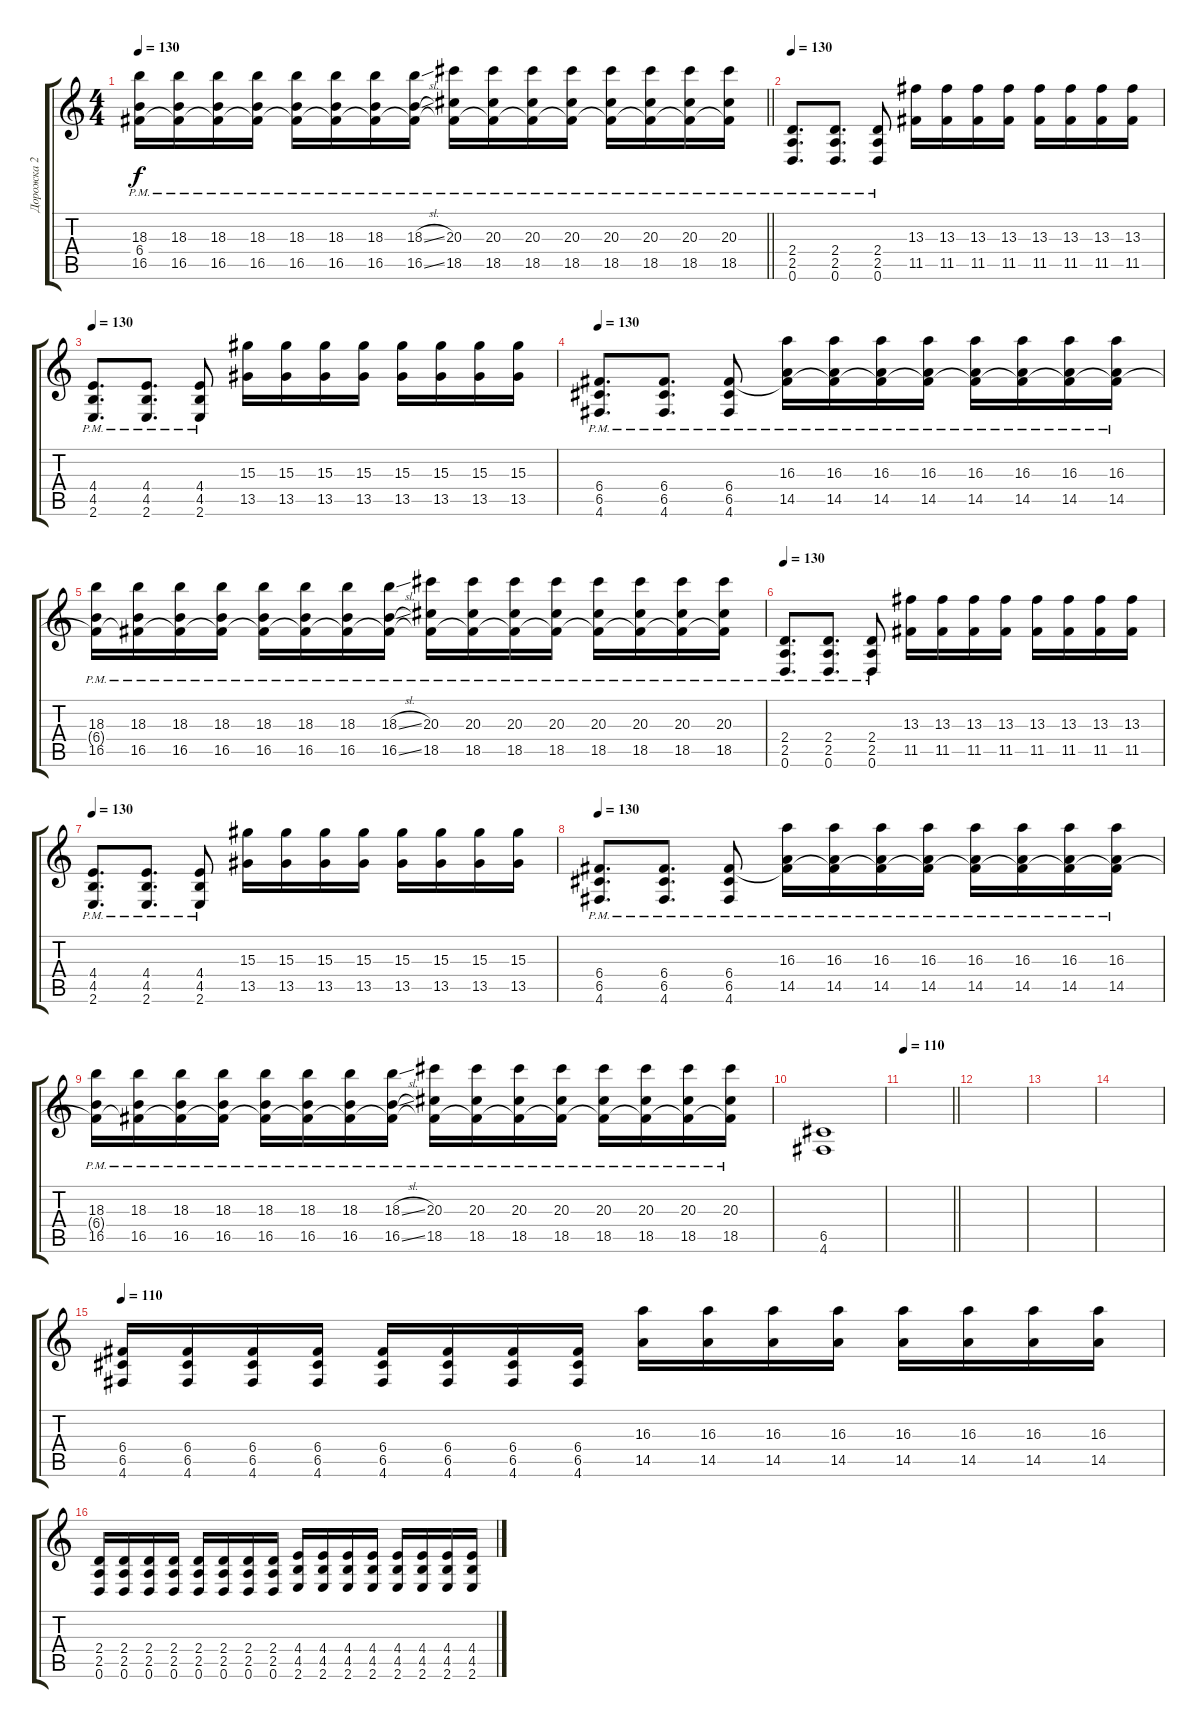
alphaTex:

\track ("Дорожка 2" "Дорожка 2") {instrument distortionguitar}
\staff {score tabs}
\tuning (D4 A3 F3 C3 G2 D2) {hide}
\ts (4 4)
\tempo 130
\clef g2
\barLineRight lightlight
\ks c
(18.3 6.4{pm t} 16.5).16{dy f} (18.3 6.4{pm t} 16.5).16 (18.3 6.4{pm t} 16.5).16 (18.3 6.4{pm t} 16.5).16 (18.3 6.4{pm t} 16.5).16 (18.3 6.4{pm t} 16.5).16 (18.3 6.4{pm t} 16.5).16 (18.3{sl} 6.4{pm t} 16.5{sl}).16 (20.3 6.4{pm t} 18.5).16 (20.3 6.4{pm t} 18.5).16 (20.3 6.4{pm t} 18.5).16 (20.3 6.4{pm t} 18.5).16 (20.3 6.4{pm t} 18.5).16 (20.3 6.4{pm t} 18.5).16 (20.3 6.4{pm t} 18.5).16 (20.3 6.4{pm t} 18.5).16 |
\tempo 130
(2.4{pm} 2.5{pm} 0.6{pm}).8{d} (2.4{pm} 2.5{pm} 0.6{pm}).8{d} (2.4{pm} 2.5{pm} 0.6{pm}).8 (13.3 11.5).16 (13.3 11.5).16 (13.3 11.5).16 (13.3 11.5).16 (13.3 11.5).16 (13.3 11.5).16 (13.3 11.5).16 (13.3 11.5).16 |
\tempo 130
(4.4{pm} 4.5{pm} 2.6{pm}).8{d} (4.4{pm} 4.5{pm} 2.6{pm}).8{d} (4.4{pm} 4.5{pm} 2.6{pm}).8 (15.3 13.5).16 (15.3 13.5).16 (15.3 13.5).16 (15.3 13.5).16 (15.3 13.5).16 (15.3 13.5).16 (15.3 13.5).16 (15.3 13.5).16 |
\tempo 130
(6.4{pm} 6.5{pm} 4.6{pm}).8{d} (6.4{pm} 6.5{pm} 4.6{pm}).8{d} (6.4{pm} 6.5{pm} 4.6{pm}).8 (16.3 6.4{pm t} 14.5).16 (16.3 6.4{pm t} 14.5).16 (16.3 6.4{pm t} 14.5).16 (16.3 6.4{pm t} 14.5).16 (16.3 6.4{pm t} 14.5).16 (16.3 6.4{pm t} 14.5).16 (16.3 6.4{pm t} 14.5).16 (16.3 6.4{pm t} 14.5).16 |
(18.3 6.4{pm t} 16.5).16 (18.3 6.4{pm t} 16.5).16 (18.3 6.4{pm t} 16.5).16 (18.3 6.4{pm t} 16.5).16 (18.3 6.4{pm t} 16.5).16 (18.3 6.4{pm t} 16.5).16 (18.3 6.4{pm t} 16.5).16 (18.3{sl} 6.4{pm t} 16.5{sl}).16 (20.3 6.4{pm t} 18.5).16 (20.3 6.4{pm t} 18.5).16 (20.3 6.4{pm t} 18.5).16 (20.3 6.4{pm t} 18.5).16 (20.3 6.4{pm t} 18.5).16 (20.3 6.4{pm t} 18.5).16 (20.3 6.4{pm t} 18.5).16 (20.3 6.4{pm t} 18.5).16 |
\tempo 130
(2.4{pm} 2.5{pm} 0.6{pm}).8{d} (2.4{pm} 2.5{pm} 0.6{pm}).8{d} (2.4{pm} 2.5{pm} 0.6{pm}).8 (13.3 11.5).16 (13.3 11.5).16 (13.3 11.5).16 (13.3 11.5).16 (13.3 11.5).16 (13.3 11.5).16 (13.3 11.5).16 (13.3 11.5).16 |
\tempo 130
(4.4{pm} 4.5{pm} 2.6{pm}).8{d} (4.4{pm} 4.5{pm} 2.6{pm}).8{d} (4.4{pm} 4.5{pm} 2.6{pm}).8 (15.3 13.5).16 (15.3 13.5).16 (15.3 13.5).16 (15.3 13.5).16 (15.3 13.5).16 (15.3 13.5).16 (15.3 13.5).16 (15.3 13.5).16 |
\tempo 130
(6.4{pm} 6.5{pm} 4.6{pm}).8{d} (6.4{pm} 6.5{pm} 4.6{pm}).8{d} (6.4{pm} 6.5{pm} 4.6{pm}).8 (16.3 6.4{pm t} 14.5).16 (16.3 6.4{pm t} 14.5).16 (16.3 6.4{pm t} 14.5).16 (16.3 6.4{pm t} 14.5).16 (16.3 6.4{pm t} 14.5).16 (16.3 6.4{pm t} 14.5).16 (16.3 6.4{pm t} 14.5).16 (16.3 6.4{pm t} 14.5).16 |
(18.3 6.4{pm t} 16.5).16 (18.3 6.4{pm t} 16.5).16 (18.3 6.4{pm t} 16.5).16 (18.3 6.4{pm t} 16.5).16 (18.3 6.4{pm t} 16.5).16 (18.3 6.4{pm t} 16.5).16 (18.3 6.4{pm t} 16.5).16 (18.3{sl} 6.4{pm t} 16.5{sl}).16 (20.3 6.4{pm t} 18.5).16 (20.3 6.4{pm t} 18.5).16 (20.3 6.4{pm t} 18.5).16 (20.3 6.4{pm t} 18.5).16 (20.3 6.4{pm t} 18.5).16 (20.3 6.4{pm t} 18.5).16 (20.3 6.4{pm t} 18.5).16 (20.3 6.4{pm t} 18.5).16 |
(6.5 4.6).1 |
\tempo 110
\barLineRight lightlight
|
|
|
|
\tempo 110
(6.4 6.5 4.6).16{volume 13} (6.4 6.5 4.6).16 (6.4 6.5 4.6).16 (6.4 6.5 4.6).16 (6.4 6.5 4.6).16 (6.4 6.5 4.6).16 (6.4 6.5 4.6).16 (6.4 6.5 4.6).16 (16.3 14.5).16 (16.3 14.5).16 (16.3 14.5).16 (16.3 14.5).16 (16.3 14.5).16 (16.3 14.5).16 (16.3 14.5).16 (16.3 14.5).16 |
(2.4 2.5 0.6).16 (2.4 2.5 0.6).16 (2.4 2.5 0.6).16 (2.4 2.5 0.6).16 (2.4 2.5 0.6).16 (2.4 2.5 0.6).16 (2.4 2.5 0.6).16 (2.4 2.5 0.6).16 (4.4 4.5 2.6).16 (4.4 4.5 2.6).16 (4.4 4.5 2.6).16 (4.4 4.5 2.6).16 (4.4 4.5 2.6).16 (4.4 4.5 2.6).16 (4.4 4.5 2.6).16 (4.4 4.5 2.6).16
